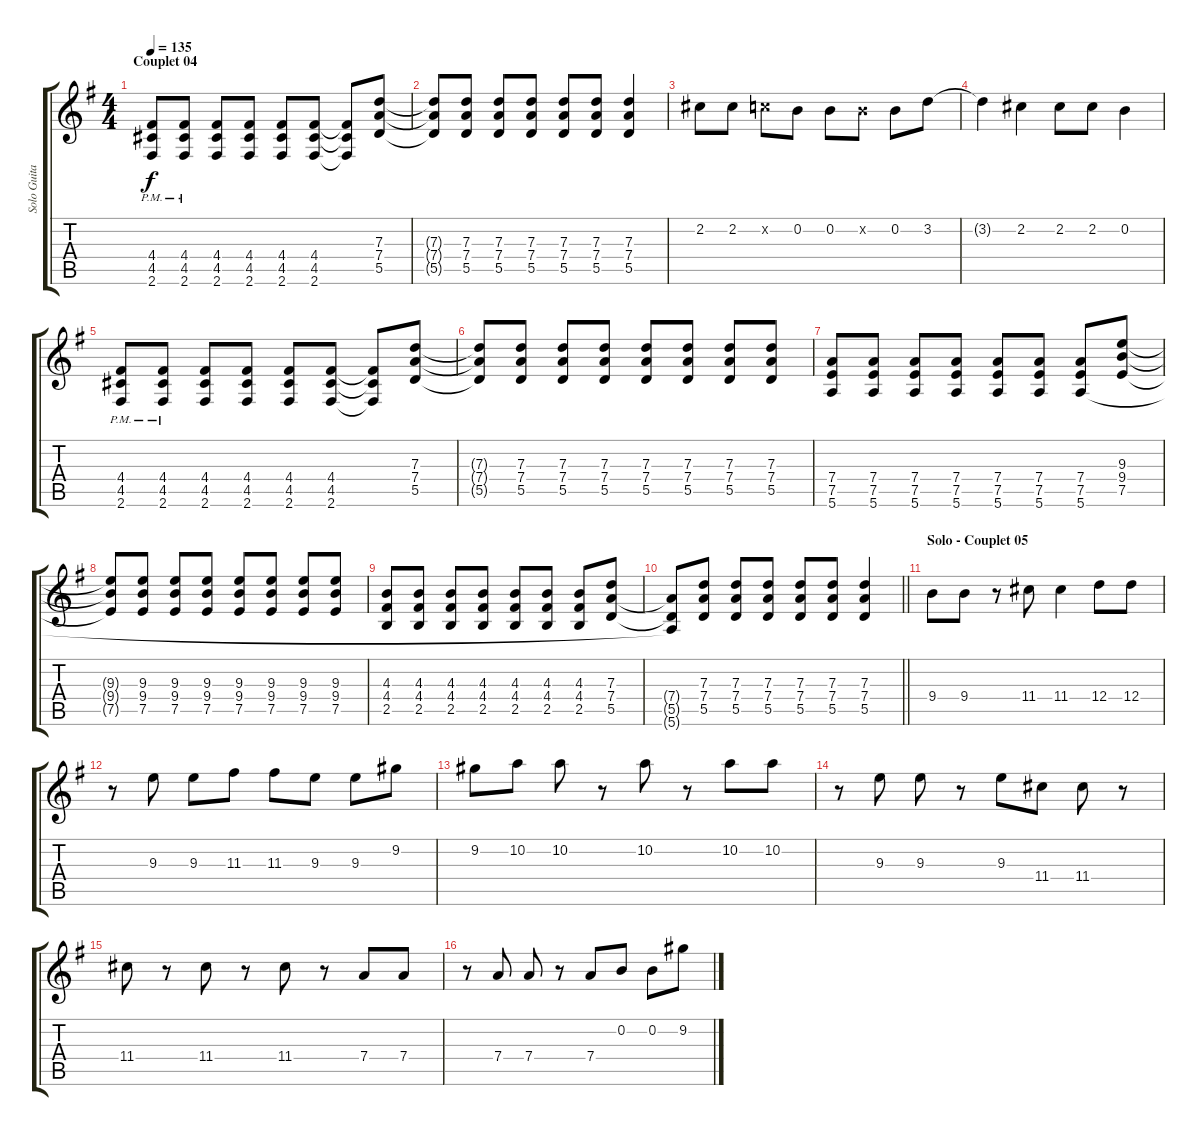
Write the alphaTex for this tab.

\track ("Solo Guitar" "Solo Guita") {instrument overdrivenguitar}
\staff {score tabs}
\tuning (E4 B3 G3 D3 A2 E2) {hide}
\ts (4 4)
\section ("" "Couplet 04")
\tempo 135
\clef g2
\ks g
(4.4{pm} 4.5{pm} 2.6{pm}).8{dy f} (4.4{pm} 4.5{pm} 2.6{pm}).8 (4.4 4.5 2.6).8 (4.4 4.5 2.6).8 (4.4 4.5 2.6).8 (4.4 4.5 2.6).8 (4.4{t} 4.5{t} 2.6{t}).8 (7.3 7.4 5.5).8 |
(7.3{t} 7.4{t} 5.5{t}).8 (7.3 7.4 5.5).8 (7.3 7.4 5.5).8 (7.3 7.4 5.5).8 (7.3 7.4 5.5).8 (7.3 7.4 5.5).8 (7.3 7.4 5.5).4 |
2.2.8 2.2.8 1.2{x}.8 0.2.8 0.2.8 0.2{x}.8 0.2.8 3.2.8 |
3.2{t}.4 2.2.4 2.2.8 2.2.8 0.2.4 |
(4.4{pm} 4.5{pm} 2.6{pm}).8 (4.4{pm} 4.5{pm} 2.6{pm}).8 (4.4 4.5 2.6).8 (4.4 4.5 2.6).8 (4.4 4.5 2.6).8 (4.4 4.5 2.6).8 (4.4{t} 4.5{t} 2.6{t}).8 (7.3 7.4 5.5).8 |
(7.3{t} 7.4{t} 5.5{t}).8 (7.3 7.4 5.5).8 (7.3 7.4 5.5).8 (7.3 7.4 5.5).8 (7.3 7.4 5.5).8 (7.3 7.4 5.5).8 (7.3 7.4 5.5).8 (7.3 7.4 5.5).8 |
(7.4 7.5 5.6).8 (7.4 7.5 5.6).8 (7.4 7.5 5.6).8 (7.4 7.5 5.6).8 (7.4 7.5 5.6).8 (7.4 7.5 5.6).8 (7.4 7.5 5.6).8 (9.3 9.4 7.5).8 |
(9.3{t} 9.4{t} 7.5{t}).8 (9.3 9.4 7.5).8 (9.3 9.4 7.5).8 (9.3 9.4 7.5).8 (9.3 9.4 7.5).8 (9.3 9.4 7.5).8 (9.3 9.4 7.5).8 (9.3 9.4 7.5).8 |
(4.3 4.4 2.5).8 (4.3 4.4 2.5).8 (4.3 4.4 2.5).8 (4.3 4.4 2.5).8 (4.3 4.4 2.5).8 (4.3 4.4 2.5).8 (4.3 4.4 2.5).8 (7.3 7.4 5.5).8 |
\barLineRight lightlight
(7.4{t} 5.5{t} 5.6{t}).8 (7.3 7.4 5.5).8 (7.3 7.4 5.5).8 (7.3 7.4 5.5).8 (7.3 7.4 5.5).8 (7.3 7.4 5.5).8 (7.3 7.4 5.5).4 |
\section ("" "Solo - Couplet 05")
9.4.8 9.4.8 r.8 11.4.8 11.4.4 12.4.8 12.4.8 |
r.8 9.3.8 9.3.8 11.3.8 11.3.8 9.3.8 9.3.8 9.2.8 |
9.2.8 10.2.8 10.2.8 r.8 10.2.8 r.8 10.2.8 10.2.8 |
r.8 9.3.8 9.3.8 r.8 9.3.8 11.4.8 11.4.8 r.8 |
11.4.8 r.8 11.4.8 r.8 11.4.8 r.8 7.4.8 7.4.8 |
r.8 7.4.8 7.4.8 r.8 7.4.8 0.2.8 0.2.8 9.2.8
